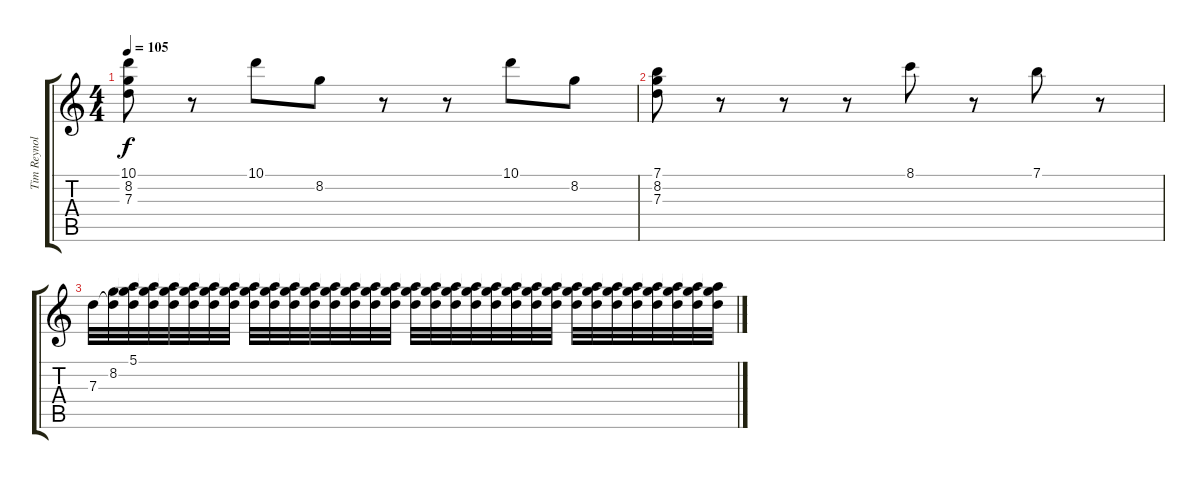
\track ("Tim Reynolds" "Tim Reynol") {instrument acousticguitarsteel}
\staff {score tabs}
\tuning (E4 B3 G3 D3 A2 E2) {hide}
\ts (4 4)
\tempo 105
\clef g2
\ks c
(10.1 8.2 7.3).8{dy f} r.8 10.1.8 8.2.8 r.8 r.8 10.1.8 8.2.8 |
(7.1 8.2 7.3).8 r.8 r.8 r.8 8.1.8 r.8 7.1.8 r.8 |
7.3.32 (8.2 7.3{t}).32 (5.1 8.2{t} 7.3{t}).32 (5.1{t} 8.2{t} 7.3{t}).32 (5.1{t} 8.2{t} 7.3{t}).32 (5.1{t} 8.2{t} 7.3{t}).32 (5.1{t} 8.2{t} 7.3{t}).32 (5.1{t} 8.2{t} 7.3{t}).32 (5.1{t} 8.2{t} 7.3{t}).32 (5.1{t} 8.2{t} 7.3{t}).32 (5.1{t} 8.2{t} 7.3{t}).32 (5.1{t} 8.2{t} 7.3{t}).32 (5.1{t} 8.2{t} 7.3{t}).32 (5.1{t} 8.2{t} 7.3{t}).32 (5.1{t} 8.2{t} 7.3{t}).32 (5.1{t} 8.2{t} 7.3{t}).32 (5.1{t} 8.2{t} 7.3{t}).32 (5.1{t} 8.2{t} 7.3{t}).32 (5.1{t} 8.2{t} 7.3{t}).32 (5.1{t} 8.2{t} 7.3{t}).32 (5.1{t} 8.2{t} 7.3{t}).32 (5.1{t} 8.2{t} 7.3{t}).32 (5.1{t} 8.2{t} 7.3{t}).32 (5.1{t} 8.2{t} 7.3{t}).32 (5.1{t} 8.2{t} 7.3{t}).32 (5.1{t} 8.2{t} 7.3{t}).32 (5.1{t} 8.2{t} 7.3{t}).32 (5.1{t} 8.2{t} 7.3{t}).32 (5.1{t} 8.2{t} 7.3{t}).32 (5.1{t} 8.2{t} 7.3{t}).32 (5.1{t} 8.2{t} 7.3{t}).32 (5.1{t} 8.2{t} 7.3{t}).32
